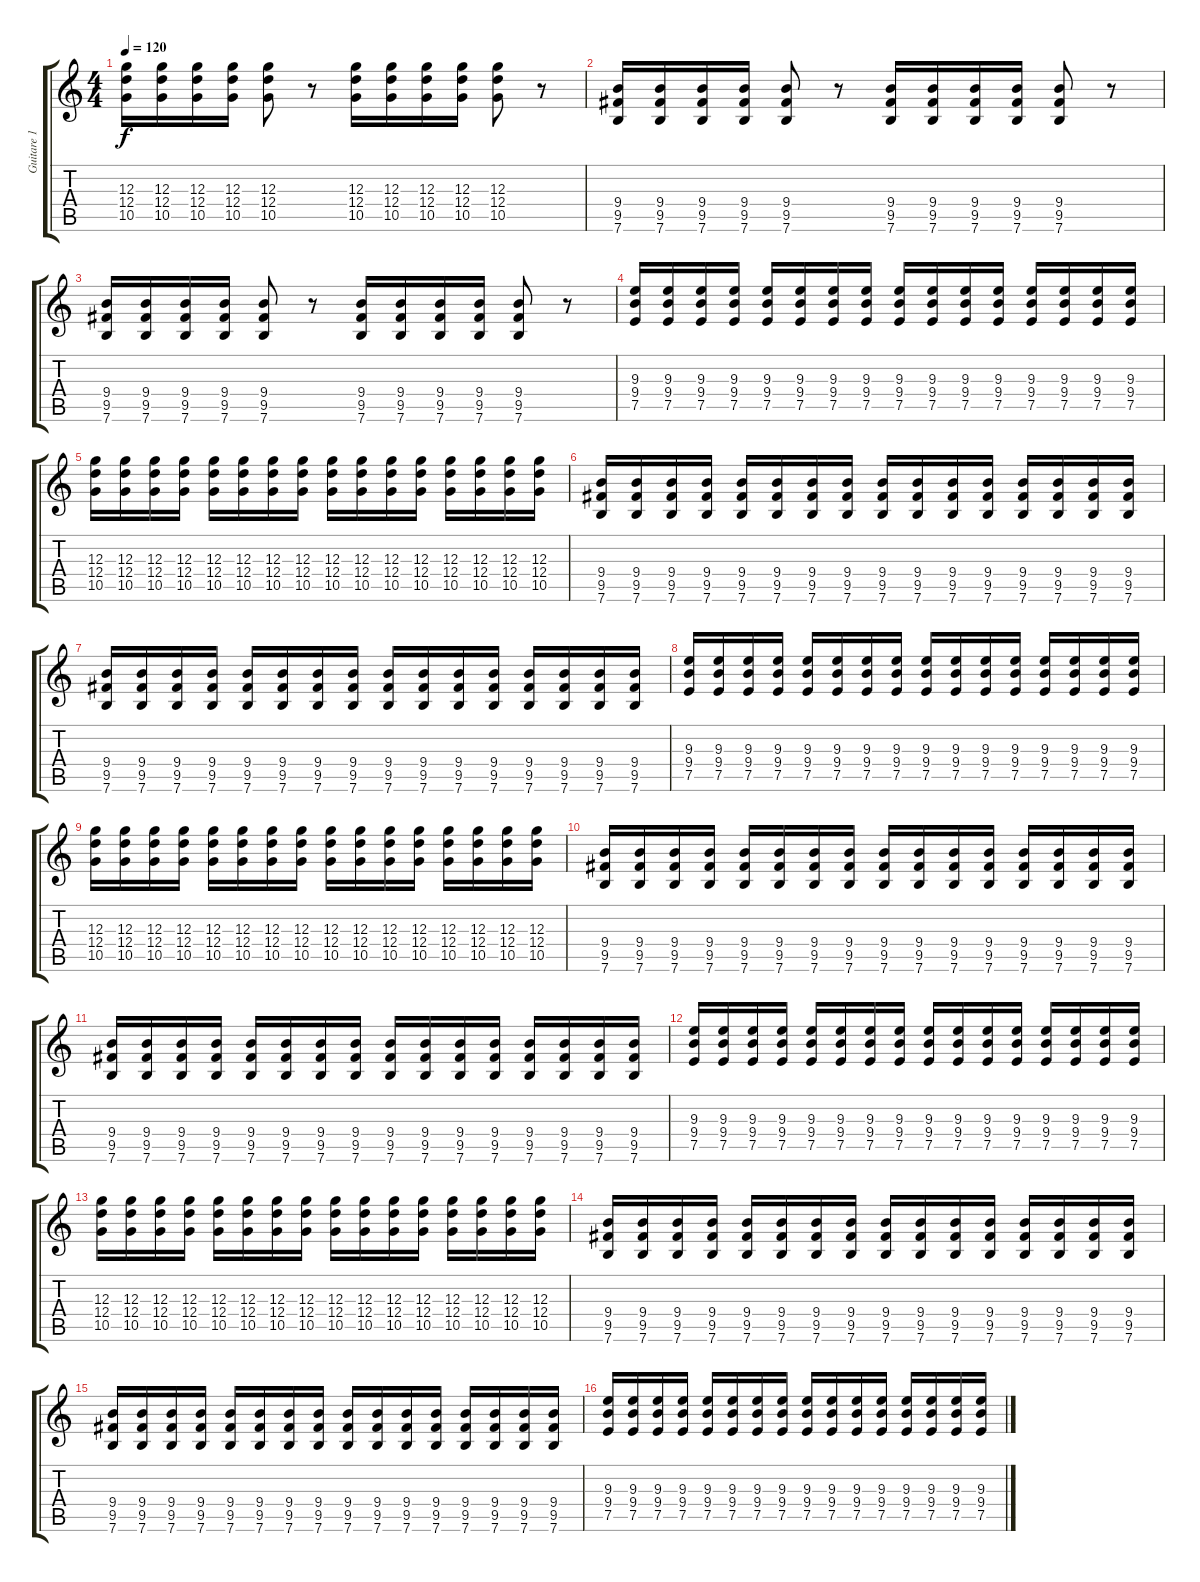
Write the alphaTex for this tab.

\track ("Guitare 1" "Guitare 1") {instrument acousticguitarnylon}
\staff {score tabs}
\tuning (E4 B3 G3 D3 A2 E2) {hide}
\ts (4 4)
\tempo 120
\clef g2
\ks c
(12.3 12.4 10.5).16{dy f} (12.3 12.4 10.5).16 (12.3 12.4 10.5).16 (12.3 12.4 10.5).16 (12.3 12.4 10.5).8 r.8 (12.3 12.4 10.5).16 (12.3 12.4 10.5).16 (12.3 12.4 10.5).16 (12.3 12.4 10.5).16 (12.3 12.4 10.5).8 r.8 |
(9.4 9.5 7.6).16 (9.4 9.5 7.6).16 (9.4 9.5 7.6).16 (9.4 9.5 7.6).16 (9.4 9.5 7.6).8 r.8 (9.4 9.5 7.6).16 (9.4 9.5 7.6).16 (9.4 9.5 7.6).16 (9.4 9.5 7.6).16 (9.4 9.5 7.6).8 r.8 |
(9.4 9.5 7.6).16 (9.4 9.5 7.6).16 (9.4 9.5 7.6).16 (9.4 9.5 7.6).16 (9.4 9.5 7.6).8 r.8 (9.4 9.5 7.6).16 (9.4 9.5 7.6).16 (9.4 9.5 7.6).16 (9.4 9.5 7.6).16 (9.4 9.5 7.6).8 r.8 |
(9.3 9.4 7.5).16{instrument distortionguitar} (9.3 9.4 7.5).16 (9.3 9.4 7.5).16 (9.3 9.4 7.5).16 (9.3 9.4 7.5).16 (9.3 9.4 7.5).16 (9.3 9.4 7.5).16 (9.3 9.4 7.5).16 (9.3 9.4 7.5).16 (9.3 9.4 7.5).16 (9.3 9.4 7.5).16 (9.3 9.4 7.5).16 (9.3 9.4 7.5).16 (9.3 9.4 7.5).16 (9.3 9.4 7.5).16 (9.3 9.4 7.5).16 |
(12.3 12.4 10.5).16 (12.3 12.4 10.5).16 (12.3 12.4 10.5).16 (12.3 12.4 10.5).16 (12.3 12.4 10.5).16 (12.3 12.4 10.5).16 (12.3 12.4 10.5).16 (12.3 12.4 10.5).16 (12.3 12.4 10.5).16 (12.3 12.4 10.5).16 (12.3 12.4 10.5).16 (12.3 12.4 10.5).16 (12.3 12.4 10.5).16 (12.3 12.4 10.5).16 (12.3 12.4 10.5).16 (12.3 12.4 10.5).16 |
(9.4 9.5 7.6).16 (9.4 9.5 7.6).16 (9.4 9.5 7.6).16 (9.4 9.5 7.6).16 (9.4 9.5 7.6).16 (9.4 9.5 7.6).16 (9.4 9.5 7.6).16 (9.4 9.5 7.6).16 (9.4 9.5 7.6).16 (9.4 9.5 7.6).16 (9.4 9.5 7.6).16 (9.4 9.5 7.6).16 (9.4 9.5 7.6).16 (9.4 9.5 7.6).16 (9.4 9.5 7.6).16 (9.4 9.5 7.6).16 |
(9.4 9.5 7.6).16 (9.4 9.5 7.6).16 (9.4 9.5 7.6).16 (9.4 9.5 7.6).16 (9.4 9.5 7.6).16 (9.4 9.5 7.6).16 (9.4 9.5 7.6).16 (9.4 9.5 7.6).16 (9.4 9.5 7.6).16 (9.4 9.5 7.6).16 (9.4 9.5 7.6).16 (9.4 9.5 7.6).16 (9.4 9.5 7.6).16 (9.4 9.5 7.6).16 (9.4 9.5 7.6).16 (9.4 9.5 7.6).16 |
(9.3 9.4 7.5).16{instrument distortionguitar} (9.3 9.4 7.5).16 (9.3 9.4 7.5).16 (9.3 9.4 7.5).16 (9.3 9.4 7.5).16 (9.3 9.4 7.5).16 (9.3 9.4 7.5).16 (9.3 9.4 7.5).16 (9.3 9.4 7.5).16 (9.3 9.4 7.5).16 (9.3 9.4 7.5).16 (9.3 9.4 7.5).16 (9.3 9.4 7.5).16 (9.3 9.4 7.5).16 (9.3 9.4 7.5).16 (9.3 9.4 7.5).16 |
(12.3 12.4 10.5).16 (12.3 12.4 10.5).16 (12.3 12.4 10.5).16 (12.3 12.4 10.5).16 (12.3 12.4 10.5).16 (12.3 12.4 10.5).16 (12.3 12.4 10.5).16 (12.3 12.4 10.5).16 (12.3 12.4 10.5).16 (12.3 12.4 10.5).16 (12.3 12.4 10.5).16 (12.3 12.4 10.5).16 (12.3 12.4 10.5).16 (12.3 12.4 10.5).16 (12.3 12.4 10.5).16 (12.3 12.4 10.5).16 |
(9.4 9.5 7.6).16 (9.4 9.5 7.6).16 (9.4 9.5 7.6).16 (9.4 9.5 7.6).16 (9.4 9.5 7.6).16 (9.4 9.5 7.6).16 (9.4 9.5 7.6).16 (9.4 9.5 7.6).16 (9.4 9.5 7.6).16 (9.4 9.5 7.6).16 (9.4 9.5 7.6).16 (9.4 9.5 7.6).16 (9.4 9.5 7.6).16 (9.4 9.5 7.6).16 (9.4 9.5 7.6).16 (9.4 9.5 7.6).16 |
(9.4 9.5 7.6).16 (9.4 9.5 7.6).16 (9.4 9.5 7.6).16 (9.4 9.5 7.6).16 (9.4 9.5 7.6).16 (9.4 9.5 7.6).16 (9.4 9.5 7.6).16 (9.4 9.5 7.6).16 (9.4 9.5 7.6).16 (9.4 9.5 7.6).16 (9.4 9.5 7.6).16 (9.4 9.5 7.6).16 (9.4 9.5 7.6).16 (9.4 9.5 7.6).16 (9.4 9.5 7.6).16 (9.4 9.5 7.6).16 |
(9.3 9.4 7.5).16{instrument distortionguitar} (9.3 9.4 7.5).16 (9.3 9.4 7.5).16 (9.3 9.4 7.5).16 (9.3 9.4 7.5).16 (9.3 9.4 7.5).16 (9.3 9.4 7.5).16 (9.3 9.4 7.5).16 (9.3 9.4 7.5).16 (9.3 9.4 7.5).16 (9.3 9.4 7.5).16 (9.3 9.4 7.5).16 (9.3 9.4 7.5).16 (9.3 9.4 7.5).16 (9.3 9.4 7.5).16 (9.3 9.4 7.5).16 |
(12.3 12.4 10.5).16 (12.3 12.4 10.5).16 (12.3 12.4 10.5).16 (12.3 12.4 10.5).16 (12.3 12.4 10.5).16 (12.3 12.4 10.5).16 (12.3 12.4 10.5).16 (12.3 12.4 10.5).16 (12.3 12.4 10.5).16 (12.3 12.4 10.5).16 (12.3 12.4 10.5).16 (12.3 12.4 10.5).16 (12.3 12.4 10.5).16 (12.3 12.4 10.5).16 (12.3 12.4 10.5).16 (12.3 12.4 10.5).16 |
(9.4 9.5 7.6).16 (9.4 9.5 7.6).16 (9.4 9.5 7.6).16 (9.4 9.5 7.6).16 (9.4 9.5 7.6).16 (9.4 9.5 7.6).16 (9.4 9.5 7.6).16 (9.4 9.5 7.6).16 (9.4 9.5 7.6).16 (9.4 9.5 7.6).16 (9.4 9.5 7.6).16 (9.4 9.5 7.6).16 (9.4 9.5 7.6).16 (9.4 9.5 7.6).16 (9.4 9.5 7.6).16 (9.4 9.5 7.6).16 |
(9.4 9.5 7.6).16 (9.4 9.5 7.6).16 (9.4 9.5 7.6).16 (9.4 9.5 7.6).16 (9.4 9.5 7.6).16 (9.4 9.5 7.6).16 (9.4 9.5 7.6).16 (9.4 9.5 7.6).16 (9.4 9.5 7.6).16 (9.4 9.5 7.6).16 (9.4 9.5 7.6).16 (9.4 9.5 7.6).16 (9.4 9.5 7.6).16 (9.4 9.5 7.6).16 (9.4 9.5 7.6).16 (9.4 9.5 7.6).16 |
(9.3 9.4 7.5).16{instrument distortionguitar} (9.3 9.4 7.5).16 (9.3 9.4 7.5).16 (9.3 9.4 7.5).16 (9.3 9.4 7.5).16 (9.3 9.4 7.5).16 (9.3 9.4 7.5).16 (9.3 9.4 7.5).16 (9.3 9.4 7.5).16 (9.3 9.4 7.5).16 (9.3 9.4 7.5).16 (9.3 9.4 7.5).16 (9.3 9.4 7.5).16 (9.3 9.4 7.5).16 (9.3 9.4 7.5).16 (9.3 9.4 7.5).16
